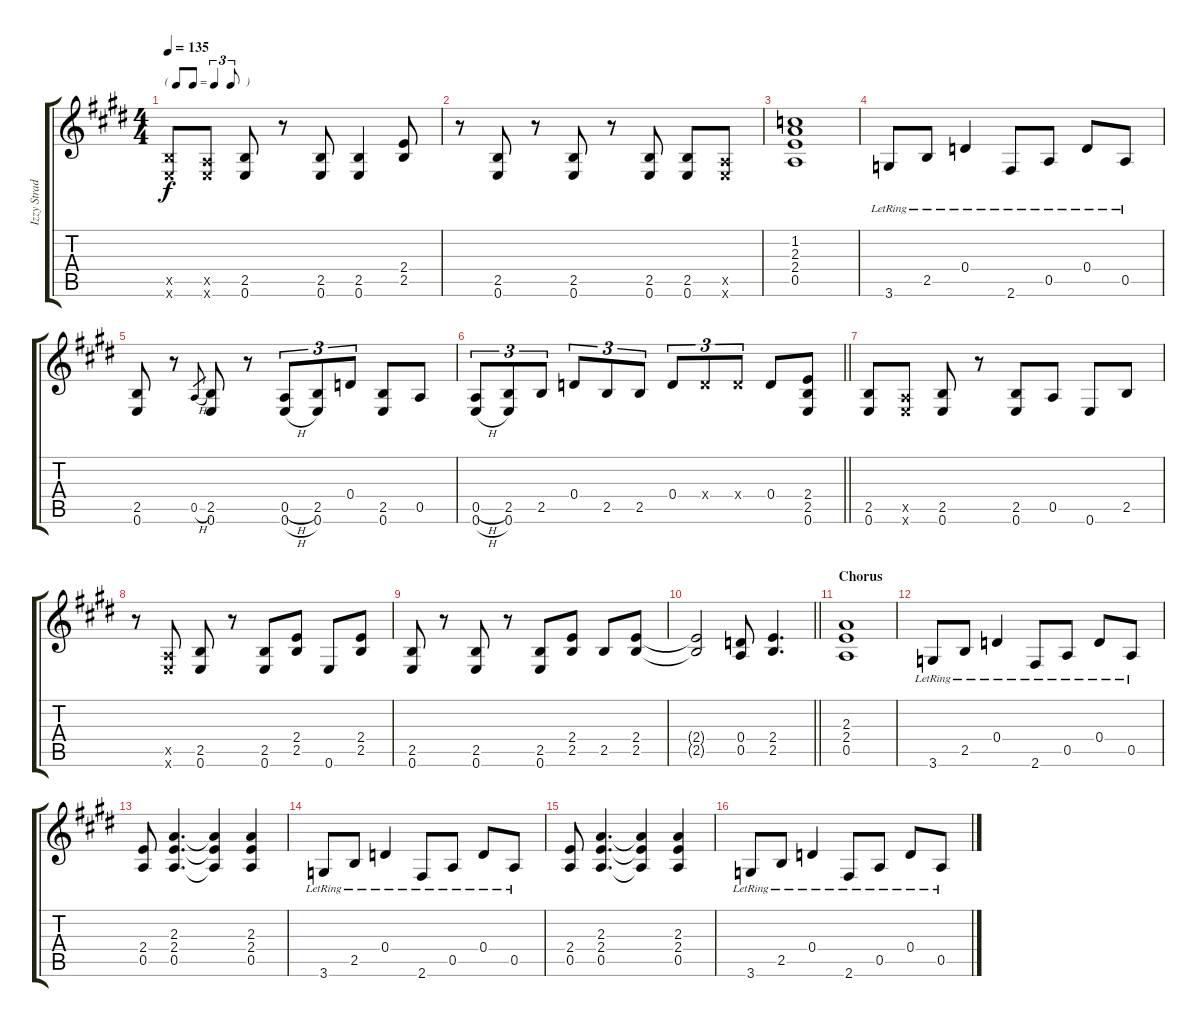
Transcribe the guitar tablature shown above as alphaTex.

\track ("Izzy Stradlin - Rhytm Guitar" "Izzy Strad") {instrument overdrivenguitar}
\staff {score tabs}
\tuning (E4 B3 G3 D3 A2 E2) {hide}
\ts (4 4)
\tf triplet8th
\tempo 135
\clef g2
\ks e
(2.5{x} 0.6{x}).8{dy f} (0.5{x} 0.6{x}).8 (2.5 0.6).8 r.8 (2.5 0.6).8 (2.5 0.6).4 (2.4 2.5).8 |
r.8 (2.5 0.6).8 r.8 (2.5 0.6).8 r.8 (2.5 0.6).8 (2.5 0.6).8 (0.5{x} 0.6{x}).8 |
(1.2 2.3 2.4 0.5).1 |
3.6{lr}.8 2.5{lr}.8 0.4{lr}.4 2.6{lr}.8 0.5{lr}.8 0.4{lr}.8 0.5{lr}.8 |
(2.5 0.6).8 r.8 0.5{h}.8{gr} (2.5 0.6).8 r.8 (0.5{h} 0.6{h}).8{tu (3 2)} (2.5 0.6).8{tu (3 2)} 0.4.8{tu (3 2)} (2.5 0.6).8 0.5.8 |
\barLineRight lightlight
(0.5{h} 0.6{h}).8{tu (3 2)} (2.5 0.6).8{tu (3 2)} 2.5.8{tu (3 2)} 0.4.8{tu (3 2)} 2.5.8{tu (3 2)} 2.5.8{tu (3 2)} 0.4.8{tu (3 2)} 0.4{x}.8{tu (3 2)} 0.4{x}.8{tu (3 2)} 0.4.8 (2.4 2.5 0.6).8 |
(2.5 0.6).8 (0.5{x} 0.6{x}).8 (2.5 0.6).8 r.8 (2.5 0.6).8 0.5.8 0.6.8 2.5.8 |
r.8 (0.5{x} 0.6{x}).8 (2.5 0.6).8 r.8 (2.5 0.6).8 (2.4 2.5).8 0.6.8 (2.4 2.5).8 |
(2.5 0.6).8 r.8 (2.5 0.6).8 r.8 (2.5 0.6).8 (2.4 2.5).8 2.5.8 (2.4 2.5).8 |
\barLineRight lightlight
(2.4{t} 2.5{t}).2 (0.4 0.5).8 (2.4 2.5).4{d} |
\section ("" "Chorus")
(2.3 2.4 0.5).1 |
3.6{lr}.8 2.5{lr}.8 0.4{lr}.4 2.6{lr}.8 0.5{lr}.8 0.4{lr}.8 0.5{lr}.8 |
(2.4 0.5).8 (2.3 2.4 0.5).4{d} (2.3{t} 2.4{t} 0.5{t}).4 (2.3 2.4 0.5).4 |
3.6{lr}.8 2.5{lr}.8 0.4{lr}.4 2.6{lr}.8 0.5{lr}.8 0.4{lr}.8 0.5{lr}.8 |
(2.4 0.5).8 (2.3 2.4 0.5).4{d} (2.3{t} 2.4{t} 0.5{t}).4 (2.3 2.4 0.5).4 |
3.6{lr}.8 2.5{lr}.8 0.4{lr}.4 2.6{lr}.8 0.5{lr}.8 0.4{lr}.8 0.5{lr}.8
